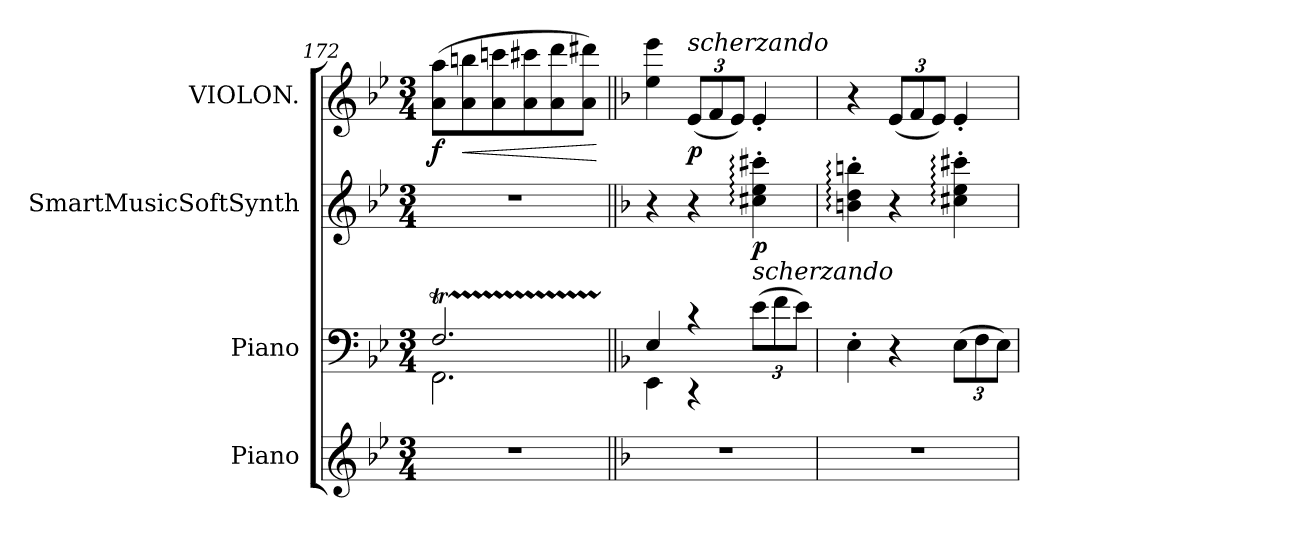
**kern	**kern	**dynam	**kern	**dynam	**kern	**dynam
*part4	*part3	*part3	*part2	*part2	*part1	*part1
*staff4	*staff3	*staff3	*staff2	*staff2	*staff1	*staff1
*I"Piano	*I"Piano	*	*I"SmartMusicSoftSynth	*	*I"VIOLON.	*
*I'P.	*	*	*	*	*	*
*clefG2	*clefF4	*	*clefG2	*	*clefG2	*
*k[b-e-]	*k[b-e-]	*	*k[b-e-]	*	*k[b-e-]	*
*B-:	*B-:	*	*B-:	*	*B-:	*
*M3/4	*M3/4	*	*M3/4	*	*M3/4	*
=172	=172	=172	=172	=172	=172	=172
*	*^	*	*	*	*	*
2.r	2.FTT/	2.FF\	f sf	2.r	.	(8a\ 8aa\L	f
!	!	!	!	!	!	!	!LO:HP:b
.	.	.	.	.	.	8a\ 8bbn\	<
.	.	.	.	.	.	8a\ 8cccn\	.
.	.	.	.	.	.	8a\ 8ccc#X\	.
.	.	.	.	.	.	8a\ 8ddd\	.
.	.	.	.	.	.	8a\ 8ddd#X\J)	.
*	*v	*v	*	*	*	*	*
.	.	.	.	.	.	[
!!LO:LB:g=z
=173||	=173||	=173||	=173||	=173||	=173||	=173||
*k[b-]	*k[b-]	*	*k[b-]	*	*k[b-]	*
*	*^	*	*	*	*	*
2.r	4E/	4EE\	.	4r	.	4ee\ 4eee\	.
*	*	*	*	*	*	*Xbrackettup	*
!	!	!	!	!	!	!LO:TX:i:t=scherzando	!
.	4r	4r	.	4r	.	(12e/L	p
.	.	.	.	.	.	12f/	.
.	.	.	.	.	.	12e/J)	.
*	*Xbrackettup	*	*	*	*	*	*
!	!LO:TX:i:t=scherzando	!	!	!	!	!	!
.	(12e\L	4ryy	.	4cc#X:'\ 4ee:'\ 4ccc#X:'\	p	4e'/	.
.	12f\	.	.	.	.	.	.
.	12e\J)	.	.	.	.	.	.
*	*v	*v	*	*	*	*	*
=174	=174	=174	=174	=174	=174	=174
2.r	4E'\	.	4bn:'\ 4dd:'\ 4bbn:'\	.	4r	.
.	4r	.	4r	.	(12e/L	.
.	.	.	.	.	12f/	.
.	.	.	.	.	12e/J)	.
.	(12E\L	.	4cc#X:'\ 4ee:'\ 4ccc#X:'\	.	4e'/	.
.	12F\	.	.	.	.	.
.	12E\J)	.	.	.	.	.
=	=	=	=	=	=	=
*-	*-	*-	*-	*-	*-	*-
